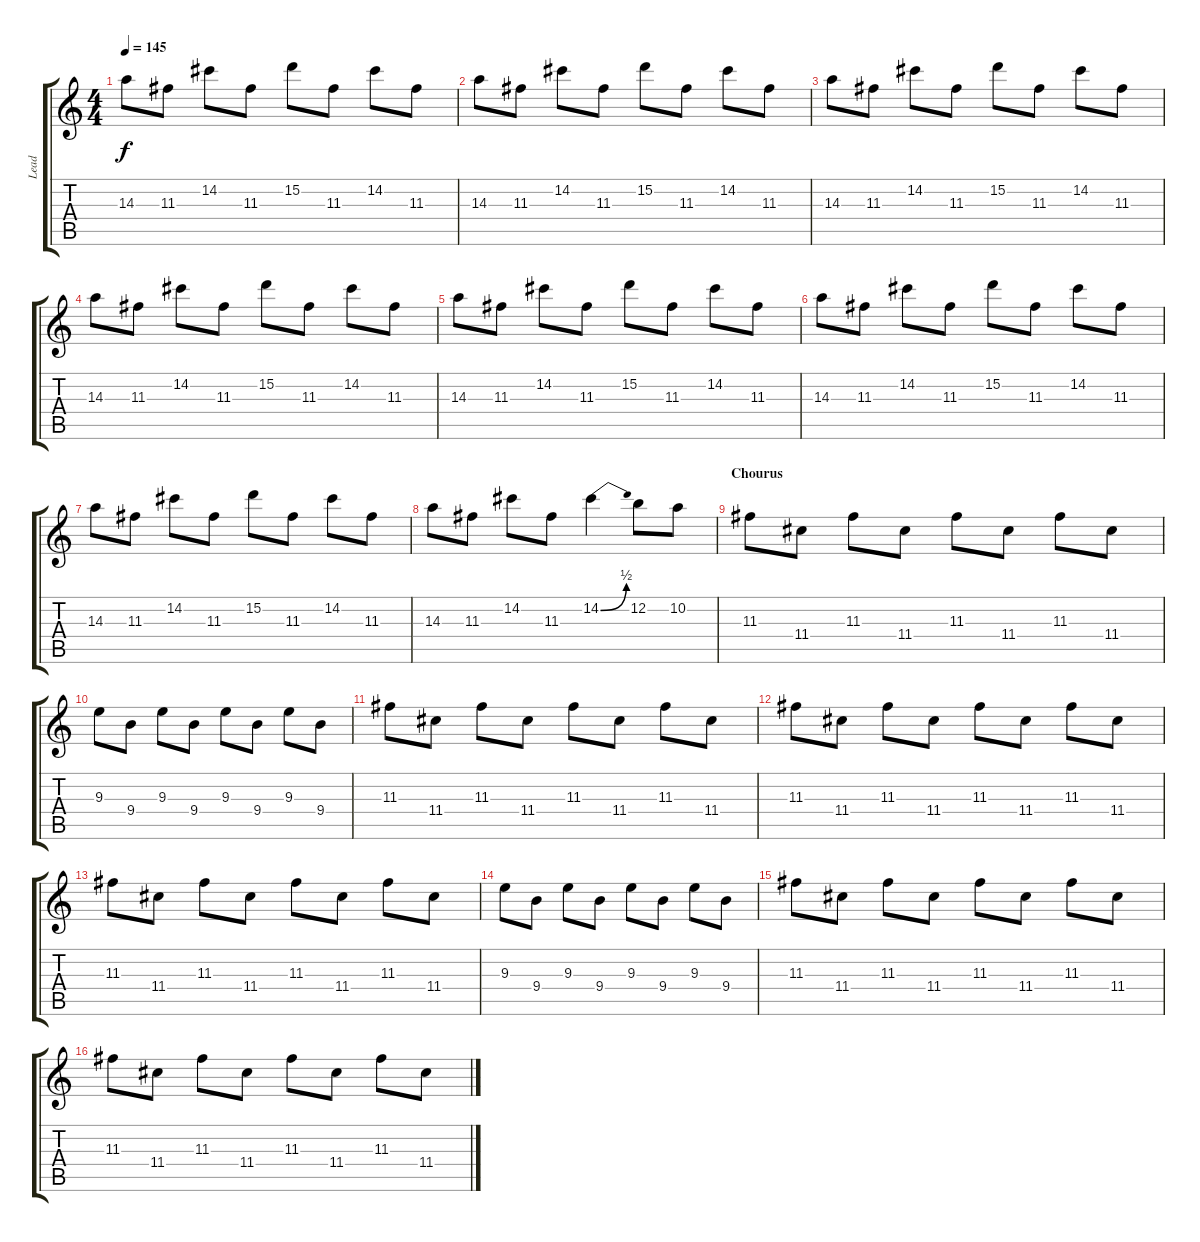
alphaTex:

\track ("Lead" "Lead") {instrument overdrivenguitar}
\staff {score tabs}
\tuning (E4 B3 G3 D3 A2 E2) {hide}
\ts (4 4)
\tempo 145
\clef g2
\ks c
14.3.8{dy f volume 13} 11.3.8 14.2.8 11.3.8 15.2.8 11.3.8 14.2.8 11.3.8 |
14.3.8 11.3.8 14.2.8 11.3.8 15.2.8 11.3.8 14.2.8 11.3.8 |
14.3.8 11.3.8 14.2.8 11.3.8 15.2.8 11.3.8 14.2.8 11.3.8 |
14.3.8 11.3.8 14.2.8 11.3.8 15.2.8 11.3.8 14.2.8 11.3.8 |
14.3.8 11.3.8 14.2.8 11.3.8 15.2.8 11.3.8 14.2.8 11.3.8 |
14.3.8 11.3.8 14.2.8 11.3.8 15.2.8 11.3.8 14.2.8 11.3.8 |
14.3.8 11.3.8 14.2.8 11.3.8 15.2.8 11.3.8 14.2.8 11.3.8 |
14.3.8 11.3.8 14.2.8 11.3.8 14.2{be (bend 0 0 60 2)}.4 12.2.8 10.2.8 |
\section ("" "Chourus")
11.3.8 11.4.8 11.3.8 11.4.8 11.3.8 11.4.8 11.3.8 11.4.8 |
9.3.8 9.4.8 9.3.8 9.4.8 9.3.8 9.4.8 9.3.8 9.4.8 |
11.3.8 11.4.8 11.3.8 11.4.8 11.3.8 11.4.8 11.3.8 11.4.8 |
11.3.8 11.4.8 11.3.8 11.4.8 11.3.8 11.4.8 11.3.8 11.4.8 |
11.3.8 11.4.8 11.3.8 11.4.8 11.3.8 11.4.8 11.3.8 11.4.8 |
9.3.8 9.4.8 9.3.8 9.4.8 9.3.8 9.4.8 9.3.8 9.4.8 |
11.3.8 11.4.8 11.3.8 11.4.8 11.3.8 11.4.8 11.3.8 11.4.8 |
11.3.8 11.4.8 11.3.8 11.4.8 11.3.8 11.4.8 11.3.8 11.4.8
